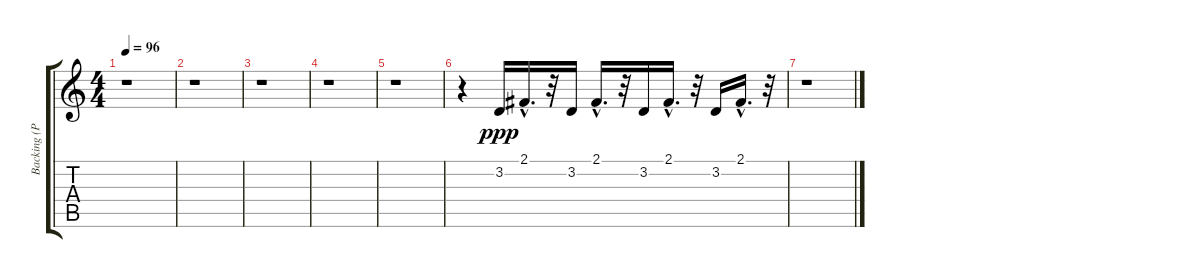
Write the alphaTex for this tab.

\track ("Backing (P100)" "Backing (P") {instrument fx4atmosphere}
\staff {score tabs}
\tuning (E4 B3 G3 D3 A2 E2) {hide}
\ts (4 4)
\tempo 96
\clef g2
\ks c
r.1{dy mf} |
r.1 |
r.1 |
r.1 |
r.1 |
r.4 3.2.16{dy ppp} 2.1{hac}.16{d} r.32 3.2.16 2.1{hac}.16{d} r.32 3.2.16 2.1{hac}.16{d} r.32 3.2.16 2.1{hac}.16{d} r.32 |
r.1
